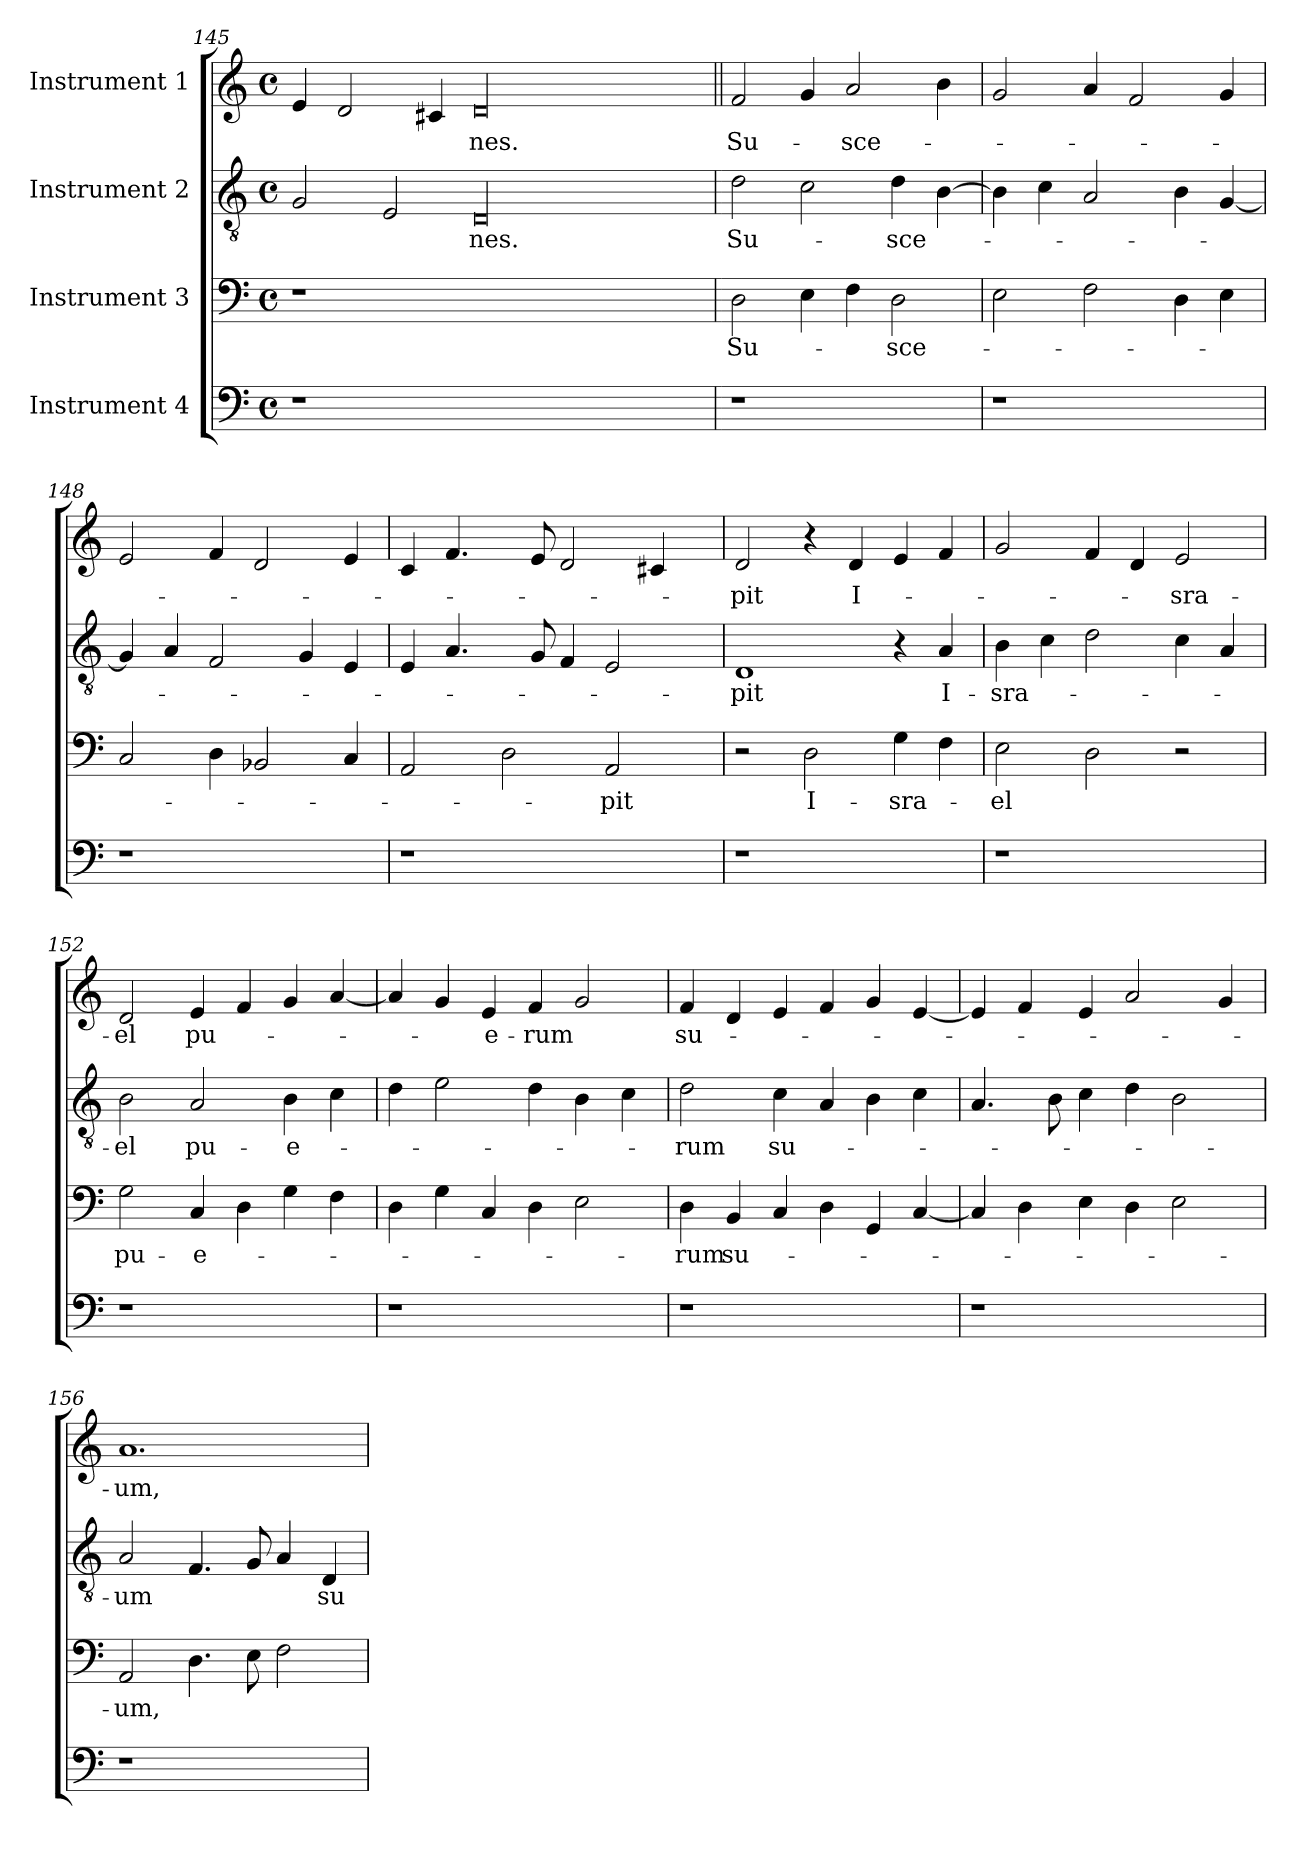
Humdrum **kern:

**kern	**kern	**text	**kern	**text	**kern	**text
*part4	*part3	*part3	*part2	*part2	*part1	*part1
*staff4	*staff3	*staff3	*staff2	*staff2	*staff1	*staff1
*I"Instrument 4	*I"Instrument 3	*	*I"Instrument 2	*	*I"Instrument 1	*
*clefF4	*clefF4	*	*clefGv2	*	*clefG2	*
*M4/4	*M4/4	*	*M4/4	*	*M4/4	*
*met(c)	*met(c)	*	*met(c)	*	*met(c)	*
=145	=145	=145	=145	=145	=145	=145
1r	1r	.	2G/	.	4e/	.
.	.	.	.	.	2d/	.
.	.	.	2E/	.	.	.
.	.	.	.	.	4c#/	.
!	!	!	!	!LO:LY:b:cj	!	!LO:LY:b:cj
00ryy	00ryy	.	00D/	-nes.	00d/	-nes.
=146	=146	=146||	=146	=146||	=146||	=146||
!	!	!LO:LY:b:cj	!	!LO:LY:b:cj	!	!LO:LY:b:cj
1r	2D<\	-Su-	2d<\	Su-	2f>/	Su-
.	4E\	.	2c\	.	4g/	.
!	!	!	!	!	!	!LO:LY:b
.	4F\	.	.	.	2a/	-sce-
!	!	!LO:LY:b	!	!LO:LY:b	!	!
2ryy	2D\	-sce-	4d\	-sce-	.	.
.	.	.	[>4B\	.	4b\	.
=147	=147	=147	=147	=147	=147	=147
1r	2E\	.	4B\]	.	2g/	.
.	.	.	4c\	.	.	.
.	2F\	.	2A/	.	4a/	.
.	.	.	.	.	2f/	.
2ryy	4D\	.	4B\	.	.	.
.	4E\	.	[<4G/	.	4g/	.
=148	=148	=148	=148	=148	=148	=148
1r	2C/	.	4G/]	.	2e/	.
.	.	.	4A/	.	.	.
.	4D\	.	2F/	.	4f/	.
.	2BB-X/	.	.	.	2d/	.
2ryy	.	.	4G/	.	.	.
.	4C/	.	4E/	.	4e/	.
!!LO:LB:g=z
=149	=149	=149	=149	=149	=149	=149
*	*	*	*^	*	*^	*
1r	2AA/	.	4E/	4ryy	.	4c/	4ryy	.
.	.	.	4.A/	32.ryy	.	4.f/	32.ryy	.
.	.	.	.	1ryy	.	.	1ryy	.
.	2D\	.	.	.	.	.	.	.
.	.	.	8G/	.	.	8e/	.	.
.	.	.	4F/	.	.	2d/	.	.
!	!	!LO:LY:b:cj	!	!	!	!	!	!
2ryy	2AA/	-pit	2E/	.	.	.	.	.
.	.	.	.	.	.	4c#/	.	.
.	.	.	.	8ryy	.	.	8ryy	.
.	.	.	.	16ryy	.	.	16ryy	.
.	.	.	.	64ryy	.	.	64ryy	.
=150	=150	=150	=150	=150	=150	=150	=150	=150
!	!	!	!	!	!LO:LY:b:cj	!	!	!LO:LY:b:cj
*	*	*	*v	*v	*	*	*	*
*	*	*	*	*	*v	*v	*
1r	2r	.	1D	-pit	2d/	-pit
!	!	!LO:LY:b:cj	!	!	!	!
.	2D\	I-	.	.	4r	.
!	!	!	!	!	!	!LO:LY:b:rj
.	.	.	.	.	4d/	I-
!	!	!LO:LY:b:cj	!	!	!	!
2ryy	4G\	-sra-	4r	.	4e/	.
!	!	!	!	!LO:LY:b:cj	!	!
.	4F\	.	4A/	I-	4f/	.
=151	=151	=151	=151	=151	=151	=151
!	!	!LO:LY:b:cj	!	!LO:LY:b:cj	!	!
1r	2E\	-el	4B\	-sra-	2g/	.
.	.	.	4c\	.	.	.
.	2D\	.	2d\	.	4f/	.
.	.	.	.	.	4d/	.
!	!	!	!	!	!	!LO:LY:b:cj
2ryy	2r	.	4c\	.	2e/	-sra-
.	.	.	4A/	.	.	.
=152	=152	=152	=152	=152	=152	=152
!	!	!LO:LY:b:cj	!	!LO:LY:b:cj	!	!LO:LY:b:cj
1r	2G\	pu-	2B\	-el	2d/	-el
!	!	!LO:LY:b:rj	!	!LO:LY:b:cj	!	!LO:LY:b:cj
.	4C/	-e-	2A/	pu-	4e/	pu-
.	4D\	.	.	.	4f/	.
!	!	!	!	!LO:LY:b:cj	!	!
2ryy	4G\	.	4B\	-e-	4g/	.
.	4F\	.	4c\	.	[<4a/	.
=153	=153	=153	=153	=153	=153	=153
1r	4D\	.	4d\	.	4a/]	.
.	4G\	.	2e\	.	4g/	.
!	!	!	!	!	!	!LO:LY:b:cj
.	4C/	.	.	.	4e/	-e-
!	!	!	!	!	!	!LO:LY:b
.	4D\	.	4d\	.	4f/	-rum
2ryy	2E\	.	4B\	.	2g/	.
.	.	.	4c\	.	.	.
=154	=154	=154	=154	=154	=154	=154
!	!	!LO:LY:b:cj	!	!LO:LY:b:cj	!	!LO:LY:b:cj
1r	4D\	-rum	2d\	-rum	4f/	su-
!	!	!LO:LY:b:cj	!	!	!	!
.	4BB/	su-	.	.	4d/	.
!	!	!	!	!LO:LY:b:cj	!	!
.	4C/	.	4c\	su-	4e/	.
.	4D\	.	4A/	.	4f/	.
2ryy	4GG/	.	4B\	.	4g/	.
.	[<4C/	.	4c\	.	[<4e/	.
=155	=155	=155	=155	=155	=155	=155
1r	4C/]	.	4.A/	.	4e/]	.
.	4D\	.	.	.	4f/	.
.	.	.	8B\	.	.	.
.	4E\	.	4c\	.	4e/	.
.	4D\	.	4d\	.	2a/	.
2ryy	2E\	.	2B\	.	.	.
.	.	.	.	.	4g/	.
!!LO:PB:g=z
=156	=156	=156	=156	=156	=156	=156
!	!	!LO:LY:b	!	!LO:LY:b:cj	!	!LO:LY:b:cj
1r	2AA/	-um,	2A/	-um	1.a	-um,
.	4.D\	.	4.F/	.	.	.
.	8E\	.	8G/	.	.	.
2ryy	2F\	.	4A/	.	.	.
!	!	!	!	!LO:LY:b:cj	!	!
.	.	.	4D/	su-	.	.
=	=	=	=	=	=	=
*-	*-	*-	*-	*-	*-	*-
